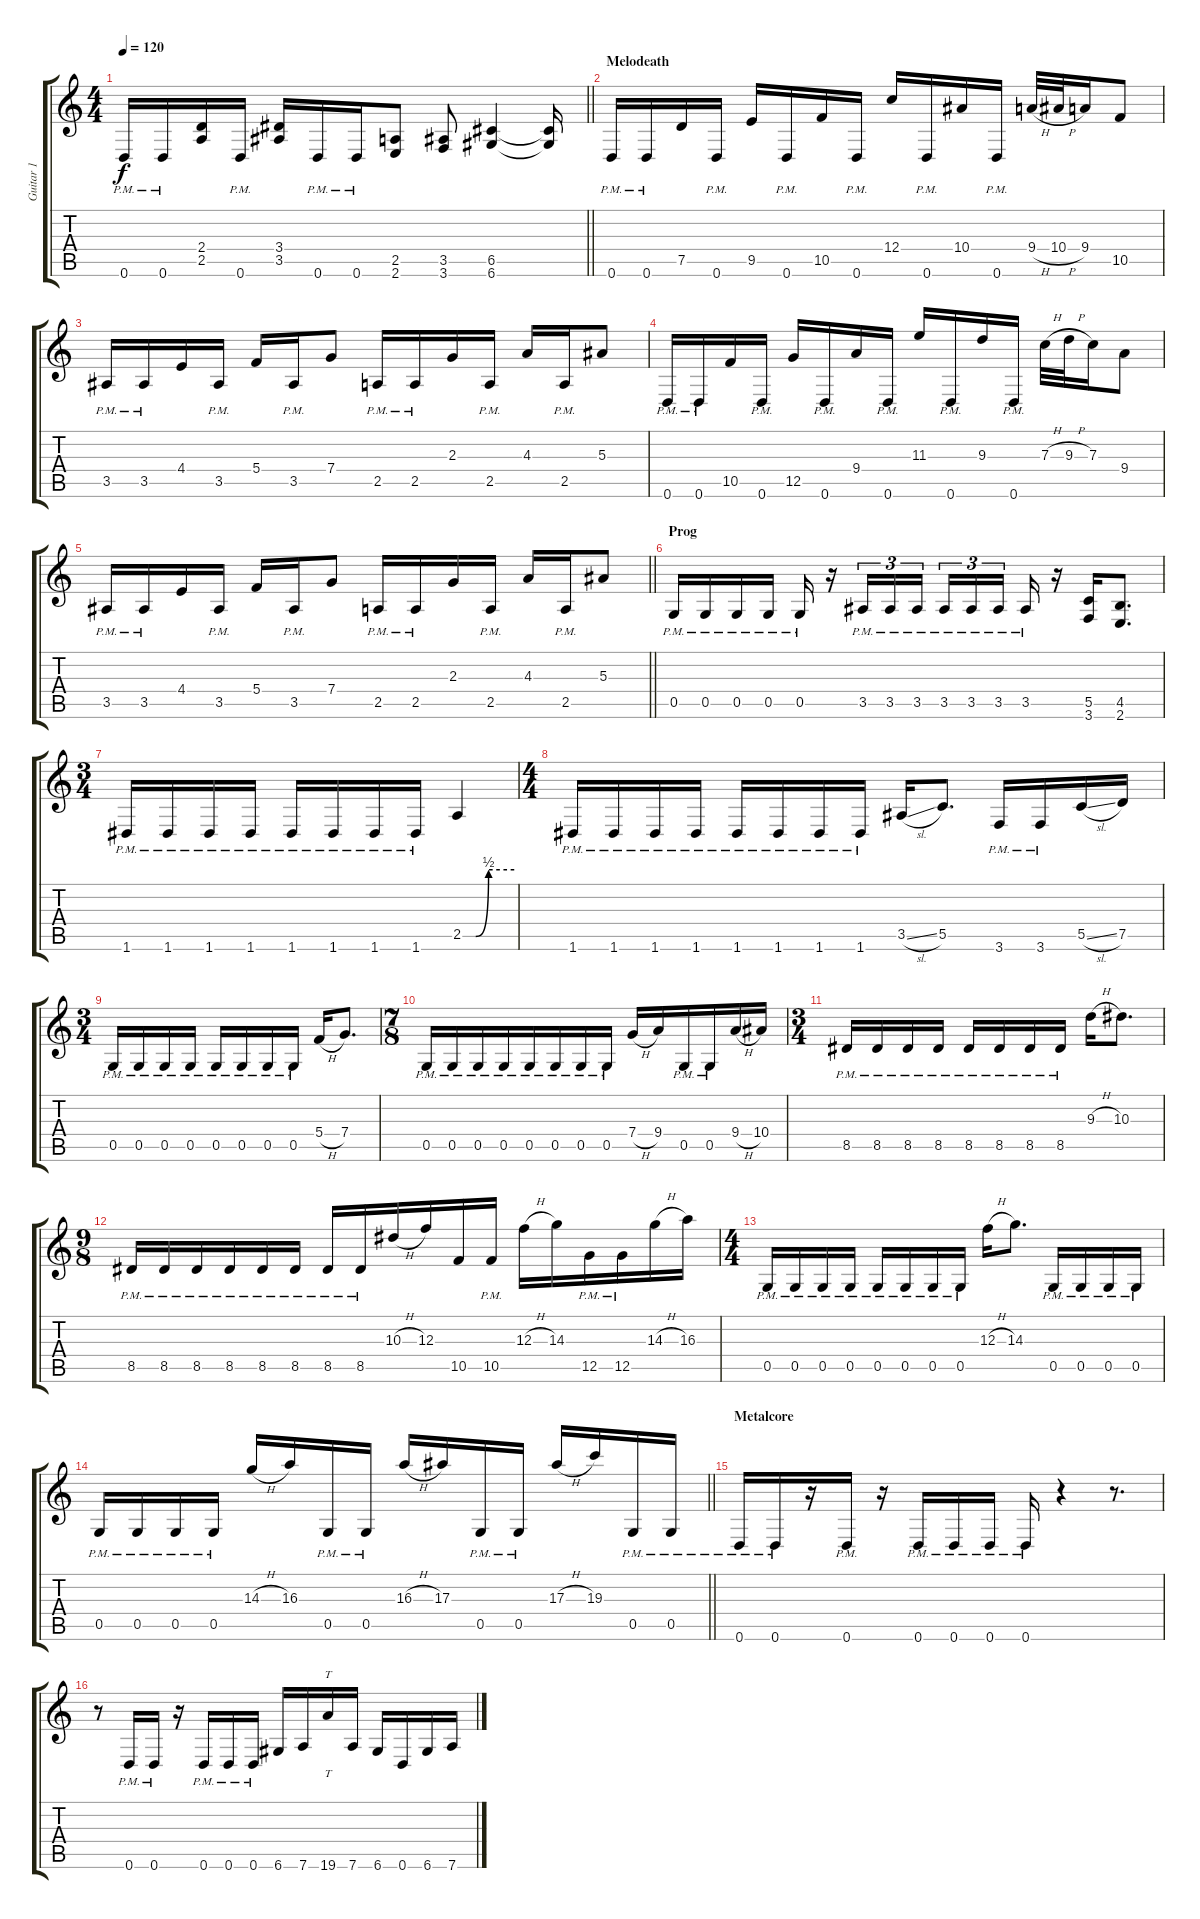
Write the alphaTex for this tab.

\track ("Guitar 1" "Guitar 1") {instrument distortionguitar}
\staff {score tabs}
\tuning (D4 A3 F3 C3 G2 D2) {hide}
\ts (4 4)
\tempo 120
\clef g2
\barLineRight lightlight
\ks c
0.6{pm}.16{dy f} 0.6{pm}.16 (2.4 2.5).16 0.6{pm}.16 (3.4 3.5).16 0.6{pm}.16 0.6{pm}.16 (2.5 2.6).8 (3.5 3.6).8 (6.5 6.6).4 (6.5{t} 6.6{t}).16 |
\section ("" "Melodeath")
0.6{pm}.16 0.6{pm}.16 7.5.16 0.6{pm}.16 9.5.16 0.6{pm}.16 10.5.16 0.6{pm}.16 12.4.16 0.6{pm}.16 10.4.16 0.6{pm}.16 9.4{h}.32 10.4{h}.32 9.4.16 10.5.8 |
3.5{pm}.16 3.5{pm}.16 4.4.16 3.5{pm}.16 5.4.16 3.5{pm}.16 7.4.8 2.5{pm}.16 2.5{pm}.16 2.3.16 2.5{pm}.16 4.3.16 2.5{pm}.16 5.3.8 |
0.6{pm}.16 0.6{pm}.16 10.5.16 0.6{pm}.16 12.5.16 0.6{pm}.16 9.4.16 0.6{pm}.16 11.3.16 0.6{pm}.16 9.3.16 0.6{pm}.16 7.3{h}.32 9.3{h}.32 7.3.16 9.4.8 |
\barLineRight lightlight
3.5{pm}.16 3.5{pm}.16 4.4.16 3.5{pm}.16 5.4.16 3.5{pm}.16 7.4.8 2.5{pm}.16 2.5{pm}.16 2.3.16 2.5{pm}.16 4.3.16 2.5{pm}.16 5.3.8 |
\section ("" "Prog")
0.5{pm}.16 0.5{pm}.16 0.5{pm}.16 0.5{pm}.16 0.5{pm}.16 r.16 3.5{pm}.16{tu (3 2)} 3.5{pm}.16{tu (3 2)} 3.5{pm}.16{tu (3 2)} 3.5{pm}.16{tu (3 2)} 3.5{pm}.16{tu (3 2)} 3.5{pm}.16{tu (3 2) beam splitsecondary} 3.5{pm}.16 r.16 (5.5 3.6).16 (4.5 2.6).8{d} |
\ts (3 4)
1.6{pm}.16 1.6{pm}.16 1.6{pm}.16 1.6{pm}.16 1.6{pm}.16 1.6{pm}.16 1.6{pm}.16 1.6{pm}.16 2.5{be (custom 0 0 15 0 30 2 60 2)}.4 |
\ts (4 4)
1.6{pm}.16 1.6{pm}.16 1.6{pm}.16 1.6{pm}.16 1.6{pm}.16 1.6{pm}.16 1.6{pm}.16 1.6{pm}.16 3.5{sl}.16 5.5.8{d} 3.6{pm}.16 3.6{pm}.16 5.5{sl}.16 7.5.16 |
\ts (3 4)
0.5{pm}.16 0.5{pm}.16 0.5{pm}.16 0.5{pm}.16 0.5{pm}.16 0.5{pm}.16 0.5{pm}.16 0.5{pm}.16 5.4{h}.16 7.4.8{d} |
\ts (7 8)
0.5{pm}.16 0.5{pm}.16 0.5{pm}.16 0.5{pm}.16 0.5{pm}.16 0.5{pm}.16 0.5{pm}.16 0.5{pm}.16 7.4{h}.16 9.4.16 0.5{pm}.16 0.5{pm}.16 9.4{h}.16 10.4.16 |
\ts (3 4)
8.5{pm}.16 8.5{pm}.16 8.5{pm}.16 8.5{pm}.16 8.5{pm}.16 8.5{pm}.16 8.5{pm}.16 8.5{pm}.16 9.3{h}.16 10.3.8{d} |
\ts (9 8)
8.5{pm}.16 8.5{pm}.16 8.5{pm}.16 8.5{pm}.16 8.5{pm}.16 8.5{pm}.16 8.5{pm}.16 8.5{pm}.16 10.3{h}.16 12.3.16 10.5.16 10.5{pm}.16 12.3{h}.16 14.3.16 12.5{pm}.16 12.5{pm}.16 14.3{h}.16 16.3.16 |
\ts (4 4)
0.5{pm}.16 0.5{pm}.16 0.5{pm}.16 0.5{pm}.16 0.5{pm}.16 0.5{pm}.16 0.5{pm}.16 0.5{pm}.16 12.3{h}.16 14.3.8{d} 0.5{pm}.16 0.5{pm}.16 0.5{pm}.16 0.5{pm}.16 |
\barLineRight lightlight
0.5{pm}.16 0.5{pm}.16 0.5{pm}.16 0.5{pm}.16 14.3{h}.16 16.3.16 0.5{pm}.16 0.5{pm}.16 16.3{h}.16 17.3.16 0.5{pm}.16 0.5{pm}.16 17.3{h}.16 19.3.16 0.5{pm}.16 0.5{pm}.16 |
\section ("" "Metalcore")
0.6{pm}.16 0.6{pm}.16 r.16 0.6{pm}.16 r.16 0.6{pm}.16 0.6{pm}.16 0.6{pm}.16 0.6{pm}.16 r.4 r.8{d} |
r.8 0.6{pm}.16 0.6{pm}.16 r.16 0.6{pm}.16 0.6{pm}.16 0.6{pm}.16 6.6.16 7.6.16 19.6.16{tt} 7.6.16 6.6.16 0.6.16 6.6.16 7.6.16
